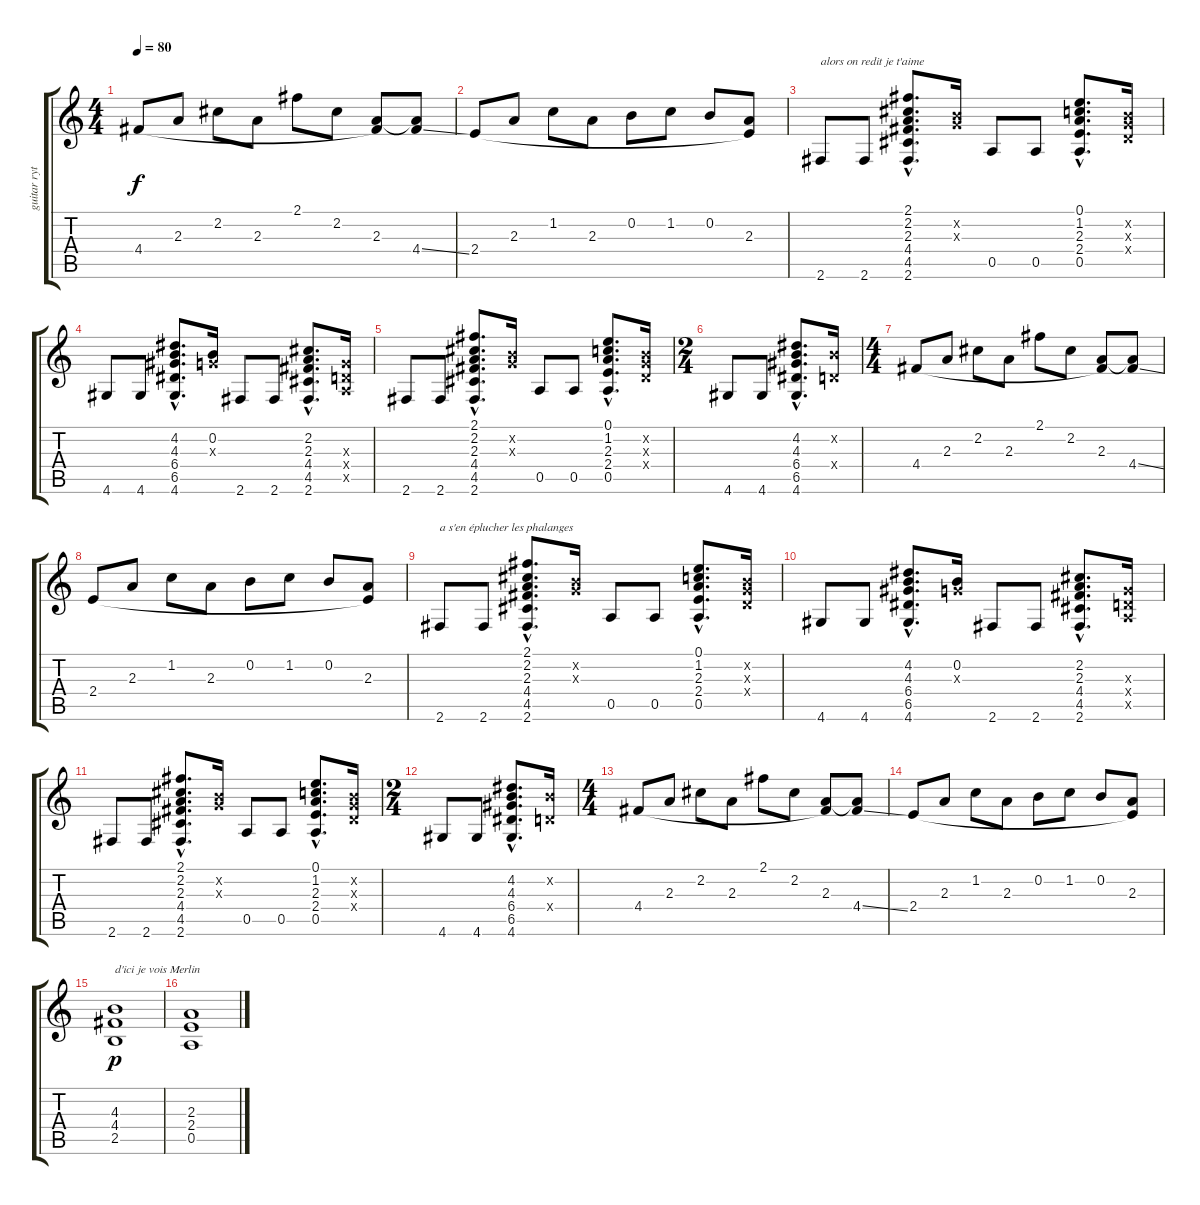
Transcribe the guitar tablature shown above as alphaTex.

\track ("guitar rythmique" "guitar ryt") {instrument acousticguitarsteel}
\staff {score tabs}
\tuning (E4 B3 G3 D3 A2 E2) {hide}
\ts (4 4)
\tempo 80
\clef g2
\ks c
4.4.8{dy f} 2.3.8 2.2.8 2.3.8 2.1.8 2.2.8 (2.3 4.4{t}).8 (2.3{t} 4.4{ss}).8 |
2.4.8 2.3.8 1.2.8 2.3.8 0.2.8 1.2.8 0.2.8 (2.3 2.4{t}).8 |
2.6.8{txt "alors on redit je t'aime"} 2.6.8 (2.1{hac} 2.2{hac} 2.3{hac} 4.4{hac} 4.5{hac} 2.6{hac}).8{d} (0.2{x} 0.3{x}).16 0.5.8 0.5.8 (0.1{hac} 1.2{hac} 2.3{hac} 2.4{hac} 0.5{hac}).8{d} (0.2{x} 0.3{x} 0.4{x}).16 |
4.6.8 4.6.8 (4.2{hac} 4.3{hac} 6.4{hac} 6.5{hac} 4.6{hac}).8{d} (0.2 0.3{x}).16 2.6.8 2.6.8 (2.2{hac} 2.3{hac} 4.4{hac} 4.5{hac} 2.6{hac}).8{d} (0.3{x} 0.4{x} 0.5{x}).16 |
2.6.8 2.6.8 (2.1{hac} 2.2{hac} 2.3{hac} 4.4{hac} 4.5{hac} 2.6{hac}).8{d} (0.2{x} 0.3{x}).16 0.5.8 0.5.8 (0.1{hac} 1.2{hac} 2.3{hac} 2.4{hac} 0.5{hac}).8{d} (0.2{x} 0.3{x} 0.4{x}).16 |
\ts (2 4)
4.6.8 4.6.8 (4.2{hac} 4.3{hac} 6.4{hac} 6.5{hac} 4.6{hac}).8{d} (0.2{x} 0.4{x}).16 |
\ts (4 4)
4.4.8 2.3.8 2.2.8 2.3.8 2.1.8 2.2.8 (2.3 4.4{t}).8 (2.3{t} 4.4{ss}).8 |
2.4.8 2.3.8 1.2.8 2.3.8 0.2.8 1.2.8 0.2.8 (2.3 2.4{t}).8 |
2.6.8{txt "a s'en éplucher les phalanges"} 2.6.8 (2.1{hac} 2.2{hac} 2.3{hac} 4.4{hac} 4.5{hac} 2.6{hac}).8{d} (0.2{x} 0.3{x}).16 0.5.8 0.5.8 (0.1{hac} 1.2{hac} 2.3{hac} 2.4{hac} 0.5{hac}).8{d} (0.2{x} 0.3{x} 0.4{x}).16 |
4.6.8 4.6.8 (4.2{hac} 4.3{hac} 6.4{hac} 6.5{hac} 4.6{hac}).8{d} (0.2 0.3{x}).16 2.6.8 2.6.8 (2.2{hac} 2.3{hac} 4.4{hac} 4.5{hac} 2.6{hac}).8{d} (0.3{x} 0.4{x} 0.5{x}).16 |
2.6.8 2.6.8 (2.1{hac} 2.2{hac} 2.3{hac} 4.4{hac} 4.5{hac} 2.6{hac}).8{d} (0.2{x} 0.3{x}).16 0.5.8 0.5.8 (0.1{hac} 1.2{hac} 2.3{hac} 2.4{hac} 0.5{hac}).8{d} (0.2{x} 0.3{x} 0.4{x}).16 |
\ts (2 4)
4.6.8 4.6.8 (4.2{hac} 4.3{hac} 6.4{hac} 6.5{hac} 4.6{hac}).8{d} (0.2{x} 0.4{x}).16 |
\ts (4 4)
4.4.8 2.3.8 2.2.8 2.3.8 2.1.8 2.2.8 (2.3 4.4{t}).8 (2.3{t} 4.4{ss}).8 |
2.4.8 2.3.8 1.2.8 2.3.8 0.2.8 1.2.8 0.2.8 (2.3 2.4{t}).8 |
(4.3 4.4 2.5).1{txt "d'ici je vois Merlin" dy p} |
(2.3 2.4 0.5).1
